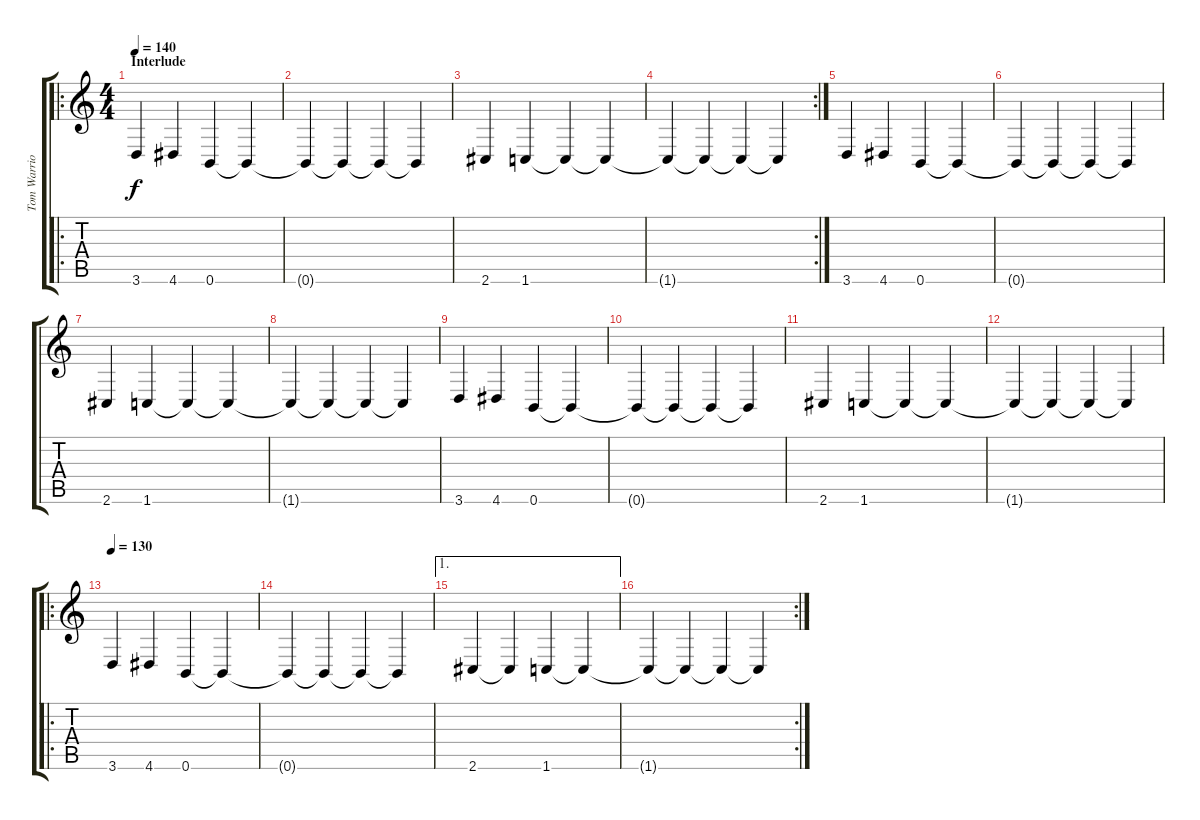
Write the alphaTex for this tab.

\track ("Tom Warrior" "Tom Warrio") {instrument distortionguitar}
\staff {score tabs}
\tuning (B3 Gb3 D3 A2 E2 B1) {hide}
\ro
\ts (4 4)
\section ("" "Interlude")
\tempo 140
\clef g2
\ks c
3.6.4{dy f} 4.6.4 0.6.4 0.6{t}.4 |
0.6{t}.4 0.6{t}.4 0.6{t}.4 0.6{t}.4 |
2.6.4 1.6.4 1.6{t}.4 1.6{t}.4 |
\rc 2
1.6{t}.4 1.6{t}.4 1.6{t}.4 1.6{t}.4 |
3.6.4 4.6.4 0.6.4 0.6{t}.4 |
0.6{t}.4 0.6{t}.4 0.6{t}.4 0.6{t}.4 |
2.6.4 1.6.4 1.6{t}.4 1.6{t}.4 |
1.6{t}.4 1.6{t}.4 1.6{t}.4 1.6{t}.4 |
3.6.4 4.6.4 0.6.4 0.6{t}.4 |
0.6{t}.4 0.6{t}.4 0.6{t}.4 0.6{t}.4 |
2.6.4 1.6.4 1.6{t}.4 1.6{t}.4 |
1.6{t}.4 1.6{t}.4 1.6{t}.4 1.6{t}.4 |
\ro
\tempo 130
3.6.4 4.6.4 0.6.4 0.6{t}.4 |
0.6{t}.4 0.6{t}.4 0.6{t}.4 0.6{t}.4 |
\ae 1
2.6.4 2.6{t}.4 1.6.4 1.6{t}.4 |
\rc 2
1.6{t}.4 1.6{t}.4 1.6{t}.4 1.6{t}.4
